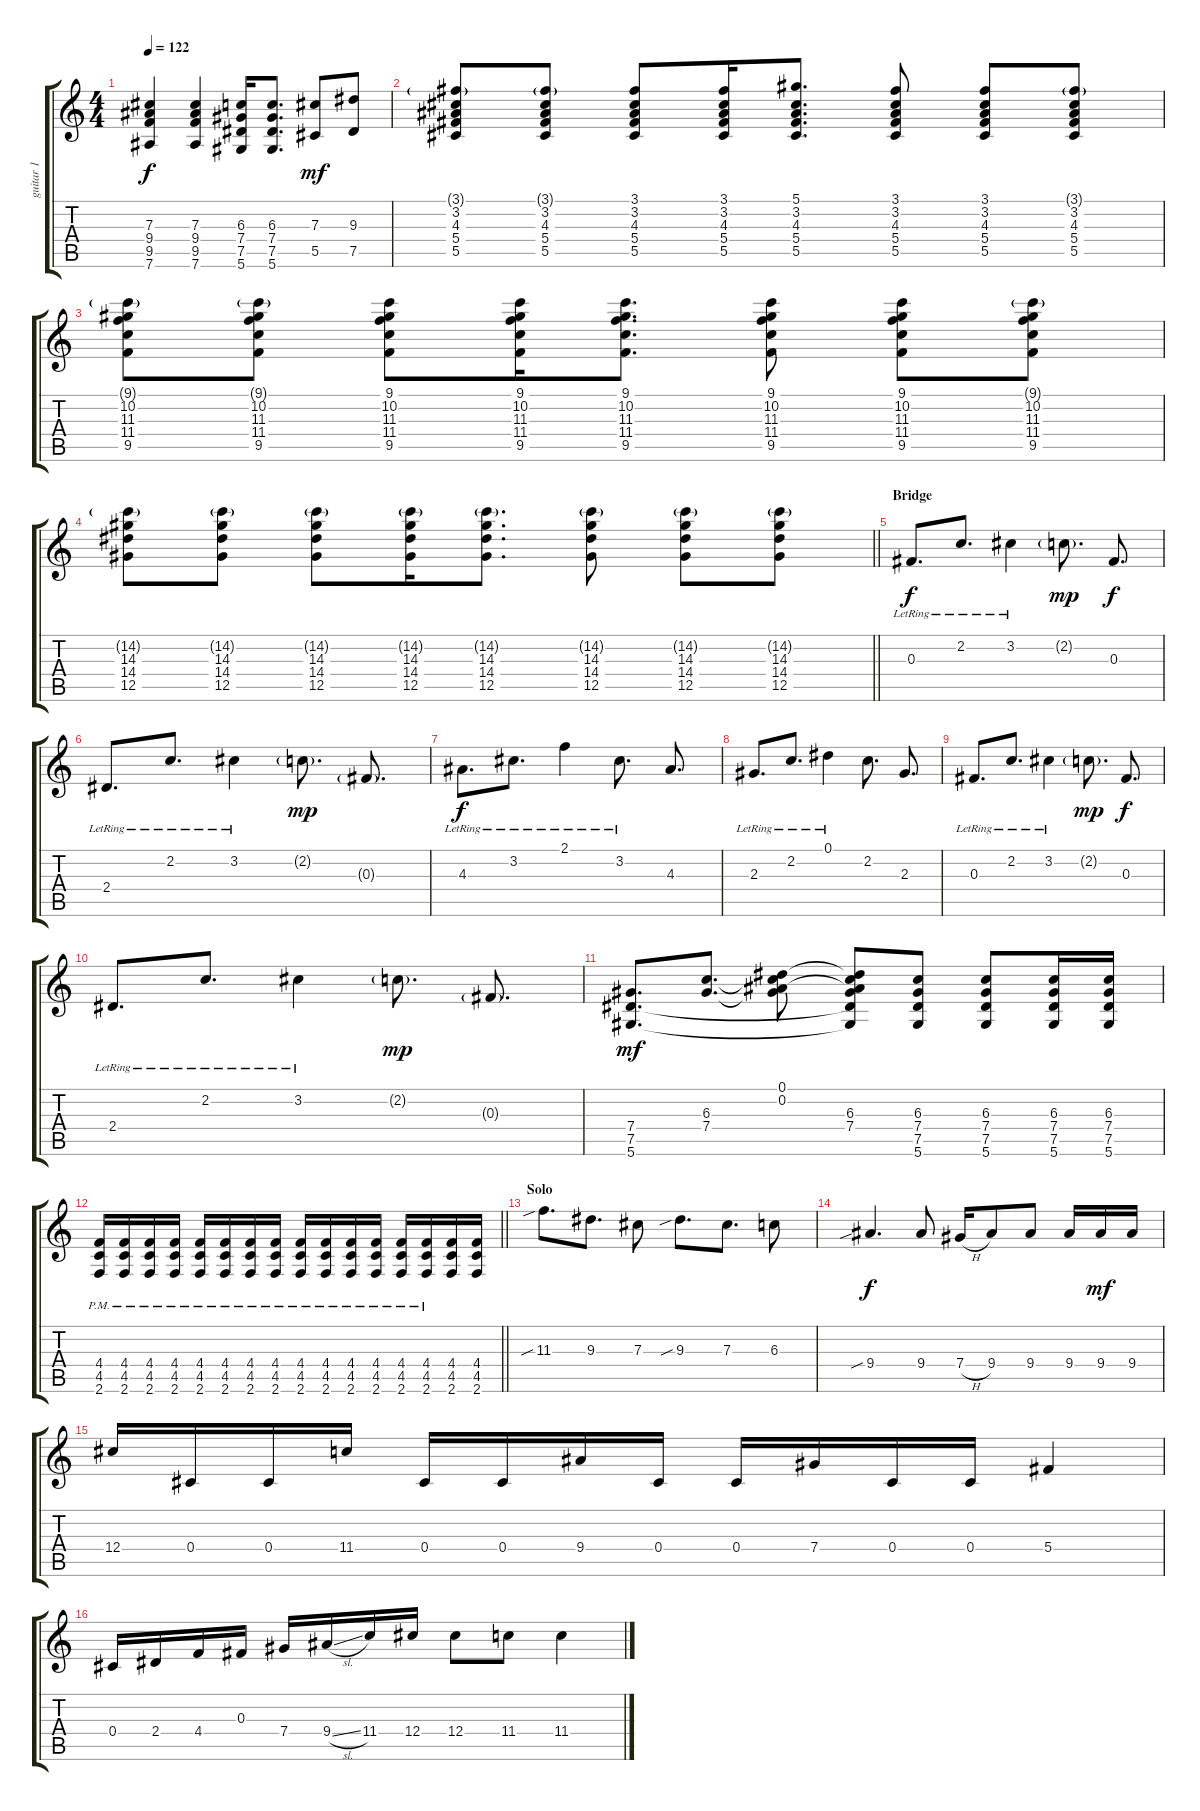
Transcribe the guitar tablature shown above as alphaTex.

\track ("guitar 1" "guitar 1") {instrument overdrivenguitar}
\staff {score tabs}
\tuning (Eb4 Bb3 Gb3 Db3 Ab2 Eb2) {hide}
\ts (4 4)
\tempo 122
\clef g2
\ks c
(7.3 9.4 9.5 7.6).4{dy f} (7.3 9.4 9.5 7.6).4 (6.3 7.4 7.5 5.6).16 (6.3 7.4 7.5 5.6).8{d} (7.3 5.5).8{dy mf} (9.3 7.5).8 |
(3.1{g} 3.2 4.3 5.4 5.5).8 (3.1{g} 3.2 4.3 5.4 5.5).8 (3.1 3.2 4.3 5.4 5.5).8 (3.1 3.2 4.3 5.4 5.5).16 (5.1 3.2 4.3 5.4 5.5).8{d} (3.1 3.2 4.3 5.4 5.5).8 (3.1 3.2 4.3 5.4 5.5).8 (3.1{g} 3.2 4.3 5.4 5.5).8 |
(9.1{g} 10.2 11.3 11.4 9.5).8 (9.1{g} 10.2 11.3 11.4 9.5).8 (9.1 10.2 11.3 11.4 9.5).8 (9.1 10.2 11.3 11.4 9.5).16 (9.1 10.2 11.3 11.4 9.5).8{d} (9.1 10.2 11.3 11.4 9.5).8 (9.1 10.2 11.3 11.4 9.5).8 (9.1{g} 10.2 11.3 11.4 9.5).8 |
\barLineRight lightlight
(14.2{g} 14.3 14.4 12.5).8 (14.2{g} 14.3 14.4 12.5).8 (14.2{g} 14.3 14.4 12.5).8 (14.2{g} 14.3 14.4 12.5).16 (14.2{g} 14.3 14.4 12.5).8{d} (14.2{g} 14.3 14.4 12.5).8 (14.2{g} 14.3 14.4 12.5).8 (14.2{g} 14.3 14.4 12.5).8 |
\section ("" "Bridge")
0.3{lr}.8{d dy f} 2.2{lr}.8{d} 3.2{lr}.4 2.2{g}.8{d dy mp} 0.3.8{d dy f} |
2.4{lr}.8{d} 2.2{lr}.8{d} 3.2{lr}.4 2.2{g}.8{d dy mp} 0.3{g}.8{d} |
4.3{lr}.8{d dy f} 3.2{lr}.8{d} 2.1{lr}.4 3.2{lr}.8{d} 4.3.8{d} |
2.3{lr}.8{d} 2.2{lr}.8{d} 0.1{lr}.4 2.2.8{d} 2.3.8{d} |
0.3{lr}.8{d} 2.2{lr}.8{d} 3.2{lr}.4 2.2{g}.8{d dy mp} 0.3.8{d dy f} |
2.4{lr}.8{d} 2.2{lr}.8{d} 3.2{lr}.4 2.2{g}.8{d dy mp} 0.3{g}.8{d} |
(7.4 7.5 5.6).8{d dy mf} (6.3 7.4).8{d} (0.1 0.2 6.3{t} 7.4{t}).8 (0.1{t} 0.2{t} 6.3 7.4 7.5{t} 5.6{t}).8 (6.3 7.4 7.5 5.6).8 (6.3 7.4 7.5 5.6).8 (6.3 7.4 7.5 5.6).16 (6.3 7.4 7.5 5.6).16 |
\barLineRight lightlight
(4.4{pm} 4.5{pm} 2.6{pm}).16 (4.4{pm} 4.5{pm} 2.6{pm}).16 (4.4{pm} 4.5{pm} 2.6{pm}).16 (4.4{pm} 4.5{pm} 2.6{pm}).16 (4.4{pm} 4.5{pm} 2.6).16 (4.4{pm} 4.5{pm} 2.6{pm}).16 (4.4{pm} 4.5{pm} 2.6{pm}).16 (4.4{pm} 4.5{pm} 2.6{pm}).16 (4.4{pm} 4.5{pm} 2.6).16 (4.4{pm} 4.5{pm} 2.6).16 (4.4{pm} 4.5{pm} 2.6).16 (4.4{pm} 4.5{pm} 2.6).16 (4.4{pm} 4.5 2.6).16 (4.4{pm} 4.5 2.6).16 (4.4 4.5 2.6).16 (4.4 4.5 2.6).16 |
\section ("" "Solo")
11.3{sib}.8{d} 9.3.8{d} 7.3.8 9.3{sib}.8{d} 7.3.8{d} 6.3.8 |
9.4{sib}.4{d dy f} 9.4.8 7.4{h}.16 9.4.8 9.4.8 9.4.16 9.4.16{dy mf} 9.4.16 |
12.4.16 0.4.16 0.4.16 11.4.16 0.4.16 0.4.16 9.4.16 0.4.16 0.4.16 7.4.16 0.4.16 0.4.16 5.4.4 |
0.4.16 2.4.16 4.4.16 0.3.16 7.4.16 9.4{sl}.16 11.4.16 12.4.16 12.4.8 11.4.8 11.4.4
